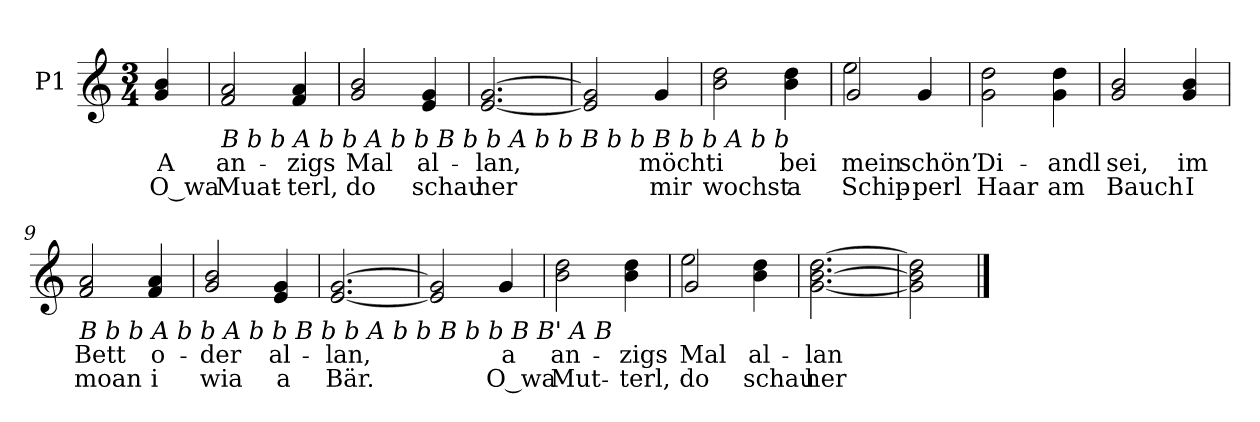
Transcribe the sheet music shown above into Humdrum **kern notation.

**kern	**text	**text
*part1	*part1	*part1
*staff1	*staff1	*staff1
*I"P1	*	*
!!LO:PB:g=z
*clefG2	*	*
*k[]	*	*
*C:	*	*
*M3/4	*	*
=	=	=
!	!LO:LY:b:color=#000000	!LO:LY:b:color=#000000
4gi/ 4bi	A	O_wa
=1	=1	=1
!LO:TX:b:i:t=B    b    b      A   b   b      A   b  b     B    b   b      A   b   b        B    b   b      B   b   b      A    b    b	!	!
!	!LO:LY:b:color=#000000	!LO:LY:b:color=#000000
2fi/ 2ai	an-	Muat-
!	!LO:LY:b:color=#000000	!LO:LY:b:color=#000000
4fi/ 4ai	-zigs	-terl,
=2	=2	=2
!	!LO:LY:b:color=#000000	!LO:LY:b:color=#000000
2gi/ 2bi	Mal	do
!	!LO:LY:b:color=#000000	!LO:LY:b:color=#000000
4ei/ 4gi	al-	schau
=3	=3	=3
!	!LO:LY:b:color=#000000	!LO:LY:b:color=#000000
[<2.ei/ [>2.gi	-lan,	her
=4	=4	=4
2ei/] 2gi]	.	.
!	!LO:LY:b:color=#000000	!LO:LY:b:color=#000000
4gi/	möcht	mir
=5	=5	=5
!	!LO:LY:b:color=#000000	!LO:LY:b:color=#000000
2bi\ 2ddi	i	wochst
!	!LO:LY:b:color=#000000	!LO:LY:b:color=#000000
4bi\ 4ddi	bei	a
=6	=6	=6
!	!LO:LY:b:color=#000000	!LO:LY:b:color=#000000
*^	*	*
2gi/	2eei\	mein	Schip-
!	!	!LO:LY:b:color=#000000	!LO:LY:b:color=#000000
4gi/	4ryy	schön’	-perl
*v	*v	*	*
=7	=7	=7
*^	*	*
!	!	!LO:LY:b:color=#000000	!LO:LY:b:color=#000000
*v	*v	*	*
2gi\ 2ddi	Di-	Haar
!	!LO:LY:b:color=#000000	!LO:LY:b:color=#000000
4gi\ 4ddi	-andl	am
=8	=8	=8
!	!LO:LY:b:color=#000000	!LO:LY:b:color=#000000
2gi/ 2bi	sei,	Bauch
!	!LO:LY:b:color=#000000	!LO:LY:b:color=#000000
4gi/ 4bi	im	I
!!LO:LB:g=z
=9	=9	=9
!LO:TX:b:i:t=B    b    b        A    b    b       A   b   b    B     b   b       A   b   b       B   b     b         B   B'  A   B	!	!
!	!LO:LY:b:color=#000000	!LO:LY:b:color=#000000
2fi/ 2ai	Bett	moan
!	!LO:LY:b:color=#000000	!LO:LY:b:color=#000000
4fi/ 4ai	o-	i
=10	=10	=10
!	!LO:LY:b:color=#000000	!LO:LY:b:color=#000000
2gi/ 2bi	-der	wia
!	!LO:LY:b:color=#000000	!LO:LY:b:color=#000000
4ei/ 4gi	al-	a
=11	=11	=11
!	!LO:LY:b:color=#000000	!LO:LY:b:color=#000000
[<2.ei/ [>2.gi	-lan,	Bär.
=12	=12	=12
2ei/] 2gi]	.	.
!	!LO:LY:b:color=#000000	!LO:LY:b:color=#000000
4gi/	a	O_wa
=13	=13	=13
!	!LO:LY:b:color=#000000	!LO:LY:b:color=#000000
2bi\ 2ddi	an-	Mut-
!	!LO:LY:b:color=#000000	!LO:LY:b:color=#000000
4bi\ 4ddi	-zigs	-terl,
=14	=14	=14
!	!LO:LY:b:color=#000000	!LO:LY:b:color=#000000
*^	*	*
2gi/	2eei\	Mal	do
!	!	!LO:LY:b:color=#000000	!LO:LY:b:color=#000000
4bi\ 4ddi	4ryy	al-	schau
*v	*v	*	*
=15	=15	=15
*^	*	*
!	!	!LO:LY:b:color=#000000	!LO:LY:b:color=#000000
*v	*v	*	*
[<2.gi\ [>2.bi [>2.ddi	-lan	her
=16	=16	=16
2gi\] 2bi] 2ddi]	.	.
==	==	==
*-	*-	*-
